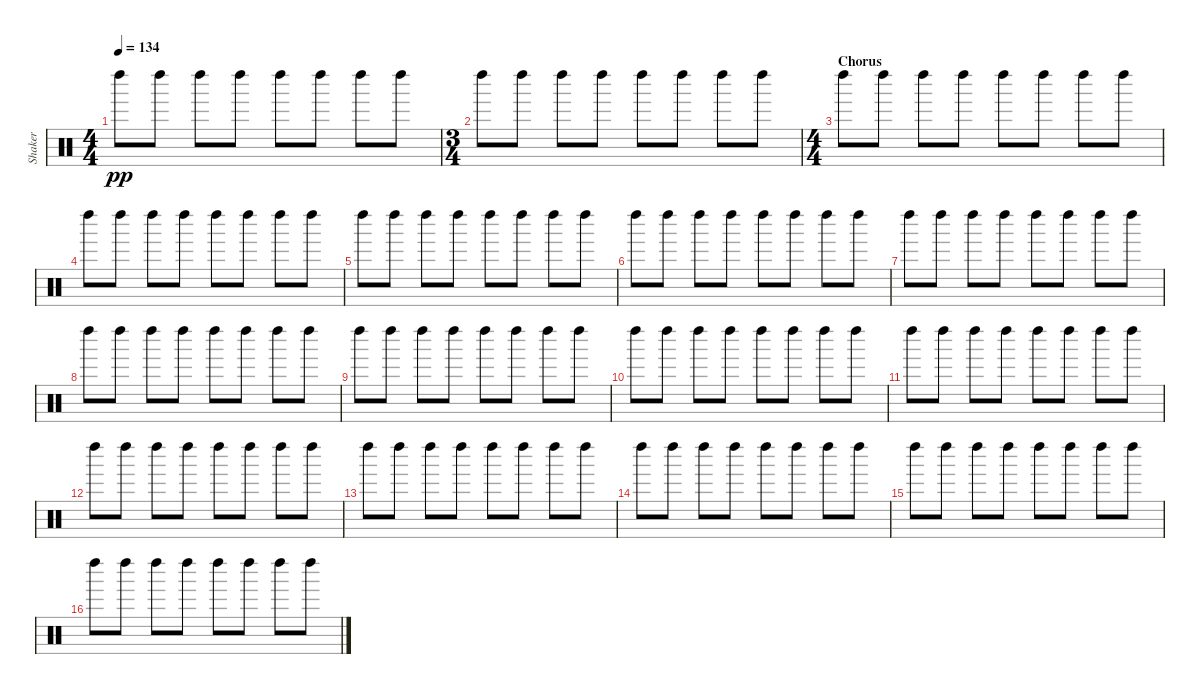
\track ("Shaker" "Shaker") {instrument percussion}
\staff {score}
\articulation defaults
\ts (4 4)
\tempo 134
\clef neutral
\ks c "Left Maraca (hit)".8{dy pp} "Left Maraca (hit)".8 "Left Maraca (hit)".8 "Left Maraca (hit)".8 "Left Maraca (hit)".8 "Left Maraca (hit)".8 "Left Maraca (hit)".8 "Left Maraca (hit)".8
|
\ts (3 4)
"Left Maraca (hit)".8 "Left Maraca (hit)".8 "Left Maraca (hit)".8 "Left Maraca (hit)".8 "Left Maraca (hit)".8 "Left Maraca (hit)".8 "Left Maraca (hit)".8 "Left Maraca (hit)".8 |
\ts (4 4)
\section ("" "Chorus")
"Left Maraca (hit)".8 "Left Maraca (hit)".8 "Left Maraca (hit)".8 "Left Maraca (hit)".8 "Left Maraca (hit)".8 "Left Maraca (hit)".8 "Left Maraca (hit)".8 "Left Maraca (hit)".8 |
"Left Maraca (hit)".8 "Left Maraca (hit)".8 "Left Maraca (hit)".8 "Left Maraca (hit)".8 "Left Maraca (hit)".8 "Left Maraca (hit)".8 "Left Maraca (hit)".8 "Left Maraca (hit)".8 |
"Left Maraca (hit)".8 "Left Maraca (hit)".8 "Left Maraca (hit)".8 "Left Maraca (hit)".8 "Left Maraca (hit)".8 "Left Maraca (hit)".8 "Left Maraca (hit)".8 "Left Maraca (hit)".8 |
"Left Maraca (hit)".8 "Left Maraca (hit)".8 "Left Maraca (hit)".8 "Left Maraca (hit)".8 "Left Maraca (hit)".8 "Left Maraca (hit)".8 "Left Maraca (hit)".8 "Left Maraca (hit)".8 |
"Left Maraca (hit)".8 "Left Maraca (hit)".8 "Left Maraca (hit)".8 "Left Maraca (hit)".8 "Left Maraca (hit)".8 "Left Maraca (hit)".8 "Left Maraca (hit)".8 "Left Maraca (hit)".8 |
"Left Maraca (hit)".8 "Left Maraca (hit)".8 "Left Maraca (hit)".8 "Left Maraca (hit)".8 "Left Maraca (hit)".8 "Left Maraca (hit)".8 "Left Maraca (hit)".8 "Left Maraca (hit)".8 |
"Left Maraca (hit)".8 "Left Maraca (hit)".8 "Left Maraca (hit)".8 "Left Maraca (hit)".8 "Left Maraca (hit)".8 "Left Maraca (hit)".8 "Left Maraca (hit)".8 "Left Maraca (hit)".8 |
"Left Maraca (hit)".8 "Left Maraca (hit)".8 "Left Maraca (hit)".8 "Left Maraca (hit)".8 "Left Maraca (hit)".8 "Left Maraca (hit)".8 "Left Maraca (hit)".8 "Left Maraca (hit)".8 |
"Left Maraca (hit)".8 "Left Maraca (hit)".8 "Left Maraca (hit)".8 "Left Maraca (hit)".8 "Left Maraca (hit)".8 "Left Maraca (hit)".8 "Left Maraca (hit)".8 "Left Maraca (hit)".8 |
"Left Maraca (hit)".8 "Left Maraca (hit)".8 "Left Maraca (hit)".8 "Left Maraca (hit)".8 "Left Maraca (hit)".8 "Left Maraca (hit)".8 "Left Maraca (hit)".8 "Left Maraca (hit)".8 |
"Left Maraca (hit)".8 "Left Maraca (hit)".8 "Left Maraca (hit)".8 "Left Maraca (hit)".8 "Left Maraca (hit)".8 "Left Maraca (hit)".8 "Left Maraca (hit)".8 "Left Maraca (hit)".8 |
"Left Maraca (hit)".8 "Left Maraca (hit)".8 "Left Maraca (hit)".8 "Left Maraca (hit)".8 "Left Maraca (hit)".8 "Left Maraca (hit)".8 "Left Maraca (hit)".8 "Left Maraca (hit)".8 |
"Left Maraca (hit)".8 "Left Maraca (hit)".8 "Left Maraca (hit)".8 "Left Maraca (hit)".8 "Left Maraca (hit)".8 "Left Maraca (hit)".8 "Left Maraca (hit)".8 "Left Maraca (hit)".8 |
"Left Maraca (hit)".8 "Left Maraca (hit)".8 "Left Maraca (hit)".8 "Left Maraca (hit)".8 "Left Maraca (hit)".8 "Left Maraca (hit)".8 "Left Maraca (hit)".8 "Left Maraca (hit)".8
